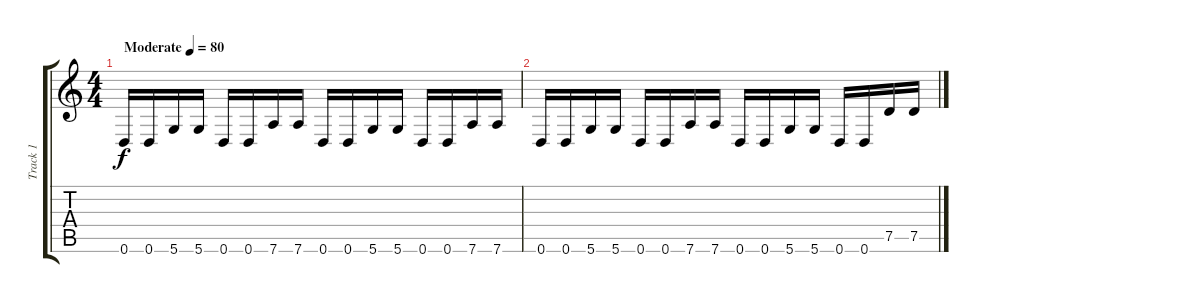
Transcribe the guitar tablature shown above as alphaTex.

\track ("Track 1" "Track 1") {instrument synthbass1}
\staff {score tabs}
\tuning (D4 A3 F3 C3 G2 D2) {hide}
\ts (4 4)
\tempo (80 "Moderate")
\clef g2
\ks c
0.6.16{dy f instrument synthbass1} 0.6.16 5.6.16 5.6.16 0.6.16 0.6.16 7.6.16 7.6.16 0.6.16 0.6.16 5.6.16 5.6.16 0.6.16 0.6.16 7.6.16 7.6.16 |
0.6.16 0.6.16 5.6.16 5.6.16 0.6.16 0.6.16 7.6.16 7.6.16 0.6.16 0.6.16 5.6.16 5.6.16 0.6.16 0.6.16 7.5.16 7.5.16
